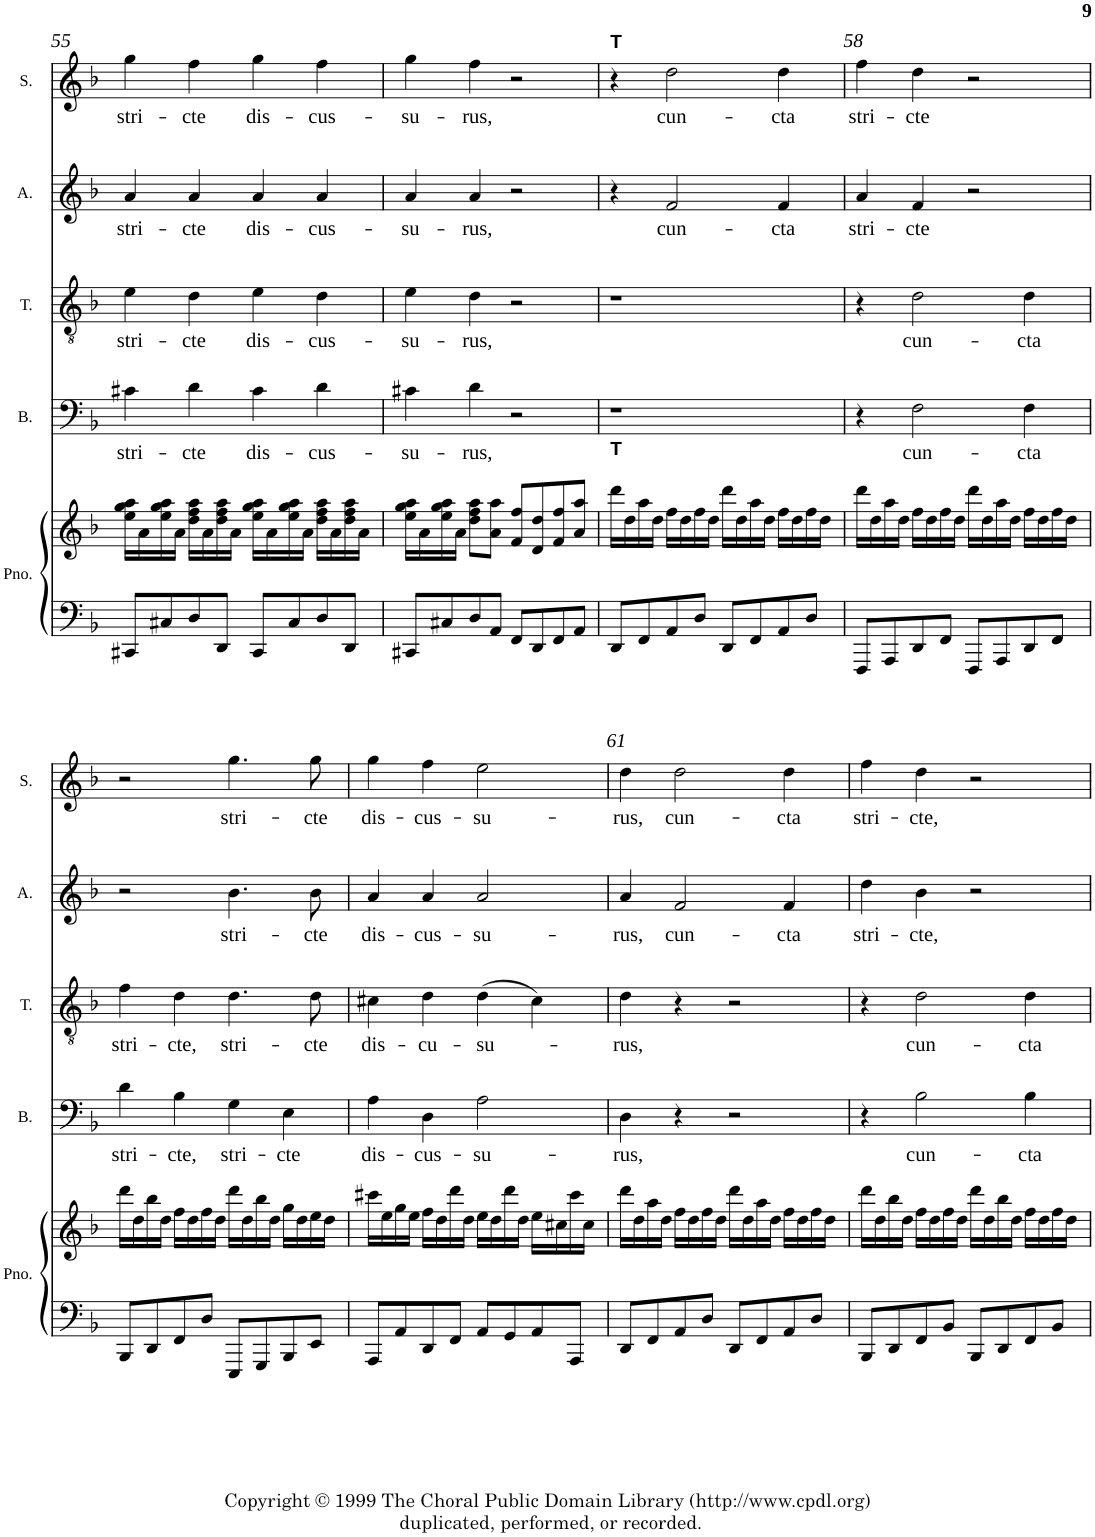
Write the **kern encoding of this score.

**kern	**kern	**kern	**text	**kern	**text	**kern	**text	**kern	**text
*part5	*part5	*part4	*part4	*part3	*part3	*part2	*part2	*part1	*part1
*staff6	*staff5	*staff4	*staff4	*staff3	*staff3	*staff2	*staff2	*staff1	*staff1
*I"Piano	*	*I"Bass	*	*I"Tenor	*	*I"Alto	*	*I"Soprano	*
*I'Pno.	*	*I'B.	*	*I'T.	*	*I'A.	*	*I'S.	*
!!LO:PB:g=z
*clefF4	*clefG2	*clefF4	*	*clefGv2	*	*clefG2	*	*clefG2	*
*k[b-]	*k[b-]	*k[b-]	*	*k[b-]	*	*k[b-]	*	*k[b-]	*
*F:	*F:	*F:	*	*F:	*	*F:	*	*F:	*
*M4/4	*M4/4	*M4/4	*	*M4/4	*	*M4/4	*	*M4/4	*
*met(c)	*met(c)	*met(c)	*	*met(c)	*	*met(c)	*	*met(c)	*
=55	=55	=55	=55	=55	=55	=55	=55	=55	=55
!	!	!	!LO:LY:b	!	!LO:LY:b	!	!LO:LY:b	!	!LO:LY:b
8CC#X/L	16ee\ 16gg\ 16aa\LL	4c#X\	stri-	4e\	stri-	4a/	stri-	4gg\	stri-
.	16a\	.	.	.	.	.	.	.	.
8C#X/	16ee\ 16gg\ 16aa\	.	.	.	.	.	.	.	.
.	16a\JJ	.	.	.	.	.	.	.	.
!	!	!	!LO:LY:b	!	!LO:LY:b	!	!LO:LY:b	!	!LO:LY:b
8D/	16dd\ 16ff\ 16aa\LL	4d\	-cte	4d\	-cte	4a/	-cte	4ff\	-cte
.	16a\	.	.	.	.	.	.	.	.
8DD/J	16dd\ 16ff\ 16aa\	.	.	.	.	.	.	.	.
.	16a\JJ	.	.	.	.	.	.	.	.
!	!	!	!LO:LY:b	!	!LO:LY:b	!	!LO:LY:b	!	!LO:LY:b
8CC#/L	16ee\ 16gg\ 16aa\LL	4c#\	dis-	4e\	dis-	4a/	dis-	4gg\	dis-
.	16a\	.	.	.	.	.	.	.	.
8C#/	16ee\ 16gg\ 16aa\	.	.	.	.	.	.	.	.
.	16a\JJ	.	.	.	.	.	.	.	.
!	!	!	!LO:LY:b	!	!LO:LY:b	!	!LO:LY:b	!	!LO:LY:b
8D/	16dd\ 16ff\ 16aa\LL	4d\	-cus-	4d\	-cus-	4a/	-cus-	4ff\	-cus-
.	16a\	.	.	.	.	.	.	.	.
8DD/J	16dd\ 16ff\ 16aa\	.	.	.	.	.	.	.	.
.	16a\JJ	.	.	.	.	.	.	.	.
=56	=56	=56	=56	=56	=56	=56	=56	=56	=56
!	!	!	!LO:LY:b	!	!LO:LY:b	!	!LO:LY:b	!	!LO:LY:b
8CC#X/L	16ee\ 16gg\ 16aa\LL	4c#X\	-su-	4e\	-su-	4a/	-su-	4gg\	-su-
.	16a\	.	.	.	.	.	.	.	.
8C#X/	16ee\ 16gg\ 16aa\	.	.	.	.	.	.	.	.
.	16a\JJ	.	.	.	.	.	.	.	.
!	!	!	!LO:LY:b	!	!LO:LY:b	!	!LO:LY:b	!	!LO:LY:b
8D/	8dd\ 8ff\ 8aa\L	4d\	-rus,	4d\	-rus,	4a/	-rus,	4ff\	-rus,
8AA/J	8a\ 8aa\J	.	.	.	.	.	.	.	.
8FF/L	8f/ 8ff/L	2r	.	2r	.	2r	.	2r	.
8DD/	8d/ 8dd/	.	.	.	.	.	.	.	.
8FF/	8f/ 8ff/	.	.	.	.	.	.	.	.
8AA/J	8a/ 8aa/J	.	.	.	.	.	.	.	.
=57	=57	=57	=57	=57	=57	=57	=57	=57	=57
!	!	!	!	!	!	!	!	!LO:TX:a:B:t=T	!
!	!	!LO:TX:b:B:t=T	!	!	!	!	!	!	!
8DD/L	16ddd\LL	1r	.	1r	.	4r	.	4r	.
.	16dd\	.	.	.	.	.	.	.	.
8FF/	16aa\	.	.	.	.	.	.	.	.
.	16dd\JJ	.	.	.	.	.	.	.	.
!	!	!	!	!	!	!	!LO:LY:b	!	!LO:LY:b
8AA/	16ff\LL	.	.	.	.	2f/	cun-	2dd\	cun-
.	16dd\	.	.	.	.	.	.	.	.
8D/J	16ff\	.	.	.	.	.	.	.	.
.	16dd\JJ	.	.	.	.	.	.	.	.
8DD/L	16ddd\LL	.	.	.	.	.	.	.	.
.	16dd\	.	.	.	.	.	.	.	.
8FF/	16aa\	.	.	.	.	.	.	.	.
.	16dd\JJ	.	.	.	.	.	.	.	.
!	!	!	!	!	!	!	!LO:LY:b	!	!LO:LY:b
8AA/	16ff\LL	.	.	.	.	4f/	-cta	4dd\	-cta
.	16dd\	.	.	.	.	.	.	.	.
8D/J	16ff\	.	.	.	.	.	.	.	.
.	16dd\JJ	.	.	.	.	.	.	.	.
=58	=58	=58	=58	=58	=58	=58	=58	=58	=58
!	!	!	!	!	!	!	!LO:LY:b	!	!LO:LY:b
8FFF/L	16ddd\LL	4r	.	4r	.	4a/	stri-	4ff\	stri-
.	16dd\	.	.	.	.	.	.	.	.
8AAA/	16aa\	.	.	.	.	.	.	.	.
.	16dd\JJ	.	.	.	.	.	.	.	.
!	!	!	!LO:LY:b	!	!LO:LY:b	!	!LO:LY:b	!	!LO:LY:b
8DD/	16ff\LL	2F\	cun-	2d\	cun-	4f/	-cte	4dd\	-cte
.	16dd\	.	.	.	.	.	.	.	.
8FF/J	16ff\	.	.	.	.	.	.	.	.
.	16dd\JJ	.	.	.	.	.	.	.	.
8FFF/L	16ddd\LL	.	.	.	.	2r	.	2r	.
.	16dd\	.	.	.	.	.	.	.	.
8AAA/	16aa\	.	.	.	.	.	.	.	.
.	16dd\JJ	.	.	.	.	.	.	.	.
!	!	!	!LO:LY:b	!	!LO:LY:b	!	!	!	!
8DD/	16ff\LL	4F\	-cta	4d\	-cta	.	.	.	.
.	16dd\	.	.	.	.	.	.	.	.
8FF/J	16ff\	.	.	.	.	.	.	.	.
.	16dd\JJ	.	.	.	.	.	.	.	.
!!LO:LB:g=z
=59	=59	=59	=59	=59	=59	=59	=59	=59	=59
!	!	!	!LO:LY:b	!	!LO:LY:b	!	!	!	!
8BBB-/L	16ddd\LL	4d\	stri-	4f\	stri-	2r	.	2r	.
.	16dd\	.	.	.	.	.	.	.	.
8DD/	16bb-\	.	.	.	.	.	.	.	.
.	16dd\JJ	.	.	.	.	.	.	.	.
!	!	!	!LO:LY:b	!	!LO:LY:b	!	!	!	!
8FF/	16ff\LL	4B-\	-cte,	4d\	-cte,	.	.	.	.
.	16dd\	.	.	.	.	.	.	.	.
8D/J	16ff\	.	.	.	.	.	.	.	.
.	16dd\JJ	.	.	.	.	.	.	.	.
!	!	!	!LO:LY:b	!	!LO:LY:b	!	!LO:LY:b	!	!LO:LY:b
8EEE/L	16ddd\LL	4G\	stri-	4.d\	stri-	4.b-\	stri-	4.gg\	stri-
.	16dd\	.	.	.	.	.	.	.	.
8GGG/	16bb-\	.	.	.	.	.	.	.	.
.	16dd\JJ	.	.	.	.	.	.	.	.
!	!	!	!LO:LY:b	!	!	!	!	!	!
8BBB-/	16gg\LL	4E\	-cte	.	.	.	.	.	.
.	16dd\	.	.	.	.	.	.	.	.
!	!	!	!	!	!LO:LY:b	!	!LO:LY:b	!	!LO:LY:b
8EE/J	16ee\	.	.	8d\	-cte	8b-\	-cte	8gg\	-cte
.	16dd\JJ	.	.	.	.	.	.	.	.
=60	=60	=60	=60	=60	=60	=60	=60	=60	=60
!	!	!	!LO:LY:b	!	!LO:LY:b	!	!LO:LY:b	!	!LO:LY:b
8AAA/L	16ccc#X\LL	4A\	dis-	4c#X\	dis-	4a/	dis-	4gg\	dis-
.	16ee\	.	.	.	.	.	.	.	.
8AA/	16gg\	.	.	.	.	.	.	.	.
.	16ee\JJ	.	.	.	.	.	.	.	.
!	!	!	!LO:LY:b	!	!LO:LY:b	!	!LO:LY:b	!	!LO:LY:b
8DD/	16ff\LL	4D\	-cus-	4d\	-cu-	4a/	-cus-	4ff\	-cus-
.	16dd\	.	.	.	.	.	.	.	.
8FF/J	16ddd\	.	.	.	.	.	.	.	.
.	16dd\JJ	.	.	.	.	.	.	.	.
!	!	!	!LO:LY:b	!	!LO:LY:b	!	!LO:LY:b	!	!LO:LY:b
8AA/L	16ee\LL	2A\	-su-	(>4d\	-su-	2a/	-su-	2ee\	-su-
.	16dd\	.	.	.	.	.	.	.	.
8GG/	16ddd\	.	.	.	.	.	.	.	.
.	16dd\JJ	.	.	.	.	.	.	.	.
8AA/	16ee\LL	.	.	4c#\)	.	.	.	.	.
.	16cc#X\	.	.	.	.	.	.	.	.
8AAA/J	16ccc#\	.	.	.	.	.	.	.	.
.	16cc#\JJ	.	.	.	.	.	.	.	.
=61	=61	=61	=61	=61	=61	=61	=61	=61	=61
!	!	!	!LO:LY:b	!	!LO:LY:b	!	!LO:LY:b	!	!LO:LY:b
8DD/L	16ddd\LL	4D\	-rus,	4d\	-rus,	4a/	-rus,	4dd\	-rus,
.	16dd\	.	.	.	.	.	.	.	.
8FF/	16aa\	.	.	.	.	.	.	.	.
.	16dd\JJ	.	.	.	.	.	.	.	.
!	!	!	!	!	!	!	!LO:LY:b	!	!LO:LY:b
8AA/	16ff\LL	4r	.	4r	.	2f/	cun-	2dd\	cun-
.	16dd\	.	.	.	.	.	.	.	.
8D/J	16ff\	.	.	.	.	.	.	.	.
.	16dd\JJ	.	.	.	.	.	.	.	.
8DD/L	16ddd\LL	2r	.	2r	.	.	.	.	.
.	16dd\	.	.	.	.	.	.	.	.
8FF/	16aa\	.	.	.	.	.	.	.	.
.	16dd\JJ	.	.	.	.	.	.	.	.
!	!	!	!	!	!	!	!LO:LY:b	!	!LO:LY:b
8AA/	16ff\LL	.	.	.	.	4f/	-cta	4dd\	-cta
.	16dd\	.	.	.	.	.	.	.	.
8D/J	16ff\	.	.	.	.	.	.	.	.
.	16dd\JJ	.	.	.	.	.	.	.	.
=62	=62	=62	=62	=62	=62	=62	=62	=62	=62
!	!	!	!	!	!	!	!LO:LY:b	!	!LO:LY:b
8BBB-/L	16ddd\LL	4r	.	4r	.	4dd\	stri-	4ff\	stri-
.	16dd\	.	.	.	.	.	.	.	.
8DD/	16bb-\	.	.	.	.	.	.	.	.
.	16dd\JJ	.	.	.	.	.	.	.	.
!	!	!	!LO:LY:b	!	!LO:LY:b	!	!LO:LY:b	!	!LO:LY:b
8FF/	16ff\LL	2B-\	cun-	2d\	cun-	4b-\	-cte,	4dd\	-cte,
.	16dd\	.	.	.	.	.	.	.	.
8BB-/J	16ff\	.	.	.	.	.	.	.	.
.	16dd\JJ	.	.	.	.	.	.	.	.
8BBB-/L	16ddd\LL	.	.	.	.	2r	.	2r	.
.	16dd\	.	.	.	.	.	.	.	.
8DD/	16bb-\	.	.	.	.	.	.	.	.
.	16dd\JJ	.	.	.	.	.	.	.	.
!	!	!	!LO:LY:b	!	!LO:LY:b	!	!	!	!
8FF/	16ff\LL	4B-\	-cta	4d\	-cta	.	.	.	.
.	16dd\	.	.	.	.	.	.	.	.
8BB-/J	16ff\	.	.	.	.	.	.	.	.
.	16dd\JJ	.	.	.	.	.	.	.	.
=	=	=	=	=	=	=	=	=	=
*-	*-	*-	*-	*-	*-	*-	*-	*-	*-
